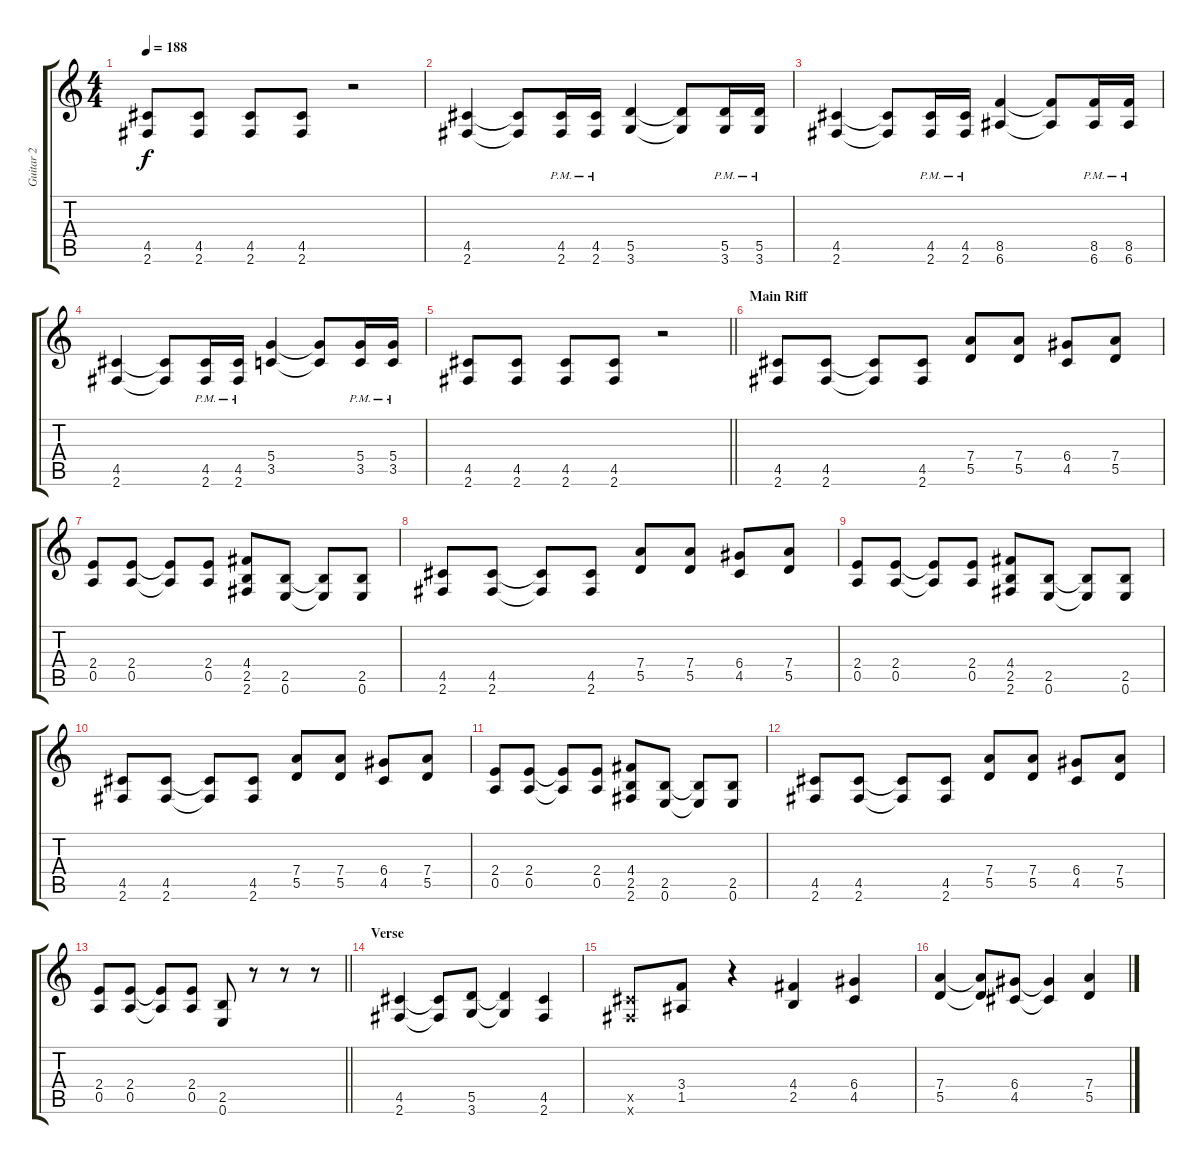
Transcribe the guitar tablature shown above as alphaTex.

\track ("Guitar 2" "Guitar 2") {instrument overdrivenguitar}
\staff {score tabs}
\tuning (E4 B3 G3 D3 A2 E2) {hide}
\ts (4 4)
\tempo 188
\clef g2
\ks c
(4.5 2.6).8{dy f} (4.5 2.6).8 (4.5 2.6).8 (4.5 2.6).8 r.2 |
(4.5 2.6).4 (4.5{t} 2.6{t}).8 (4.5{pm} 2.6{pm}).16 (4.5{pm} 2.6{pm}).16 (5.5 3.6).4 (5.5{t} 3.6{t}).8 (5.5{pm} 3.6{pm}).16 (5.5{pm} 3.6{pm}).16 |
(4.5 2.6).4 (4.5{t} 2.6{t}).8 (4.5{pm} 2.6{pm}).16 (4.5{pm} 2.6{pm}).16 (8.5 6.6).4 (8.5{t} 6.6{t}).8 (8.5{pm} 6.6{pm}).16 (8.5{pm} 6.6{pm}).16 |
(4.5 2.6).4 (4.5{t} 2.6{t}).8 (4.5{pm} 2.6{pm}).16 (4.5{pm} 2.6{pm}).16 (5.4 3.5).4 (5.4{t} 3.5{t}).8 (5.4{pm} 3.5{pm}).16 (5.4{pm} 3.5{pm}).16 |
\barLineRight lightlight
(4.5 2.6).8 (4.5 2.6).8 (4.5 2.6).8 (4.5 2.6).8 r.2 |
\section ("" "Main Riff")
(4.5 2.6).8 (4.5 2.6).8 (4.5{t} 2.6{t}).8 (4.5 2.6).8 (7.4 5.5).8 (7.4 5.5).8 (6.4 4.5).8 (7.4 5.5).8 |
(2.4 0.5).8 (2.4 0.5).8 (2.4{t} 0.5{t}).8 (2.4 0.5).8 (4.4 2.5 2.6).8 (2.5 0.6).8 (2.5{t} 0.6{t}).8 (2.5 0.6).8 |
(4.5 2.6).8 (4.5 2.6).8 (4.5{t} 2.6{t}).8 (4.5 2.6).8 (7.4 5.5).8 (7.4 5.5).8 (6.4 4.5).8 (7.4 5.5).8 |
(2.4 0.5).8 (2.4 0.5).8 (2.4{t} 0.5{t}).8 (2.4 0.5).8 (4.4 2.5 2.6).8 (2.5 0.6).8 (2.5{t} 0.6{t}).8 (2.5 0.6).8 |
(4.5 2.6).8 (4.5 2.6).8 (4.5{t} 2.6{t}).8 (4.5 2.6).8 (7.4 5.5).8 (7.4 5.5).8 (6.4 4.5).8 (7.4 5.5).8 |
(2.4 0.5).8 (2.4 0.5).8 (2.4{t} 0.5{t}).8 (2.4 0.5).8 (4.4 2.5 2.6).8 (2.5 0.6).8 (2.5{t} 0.6{t}).8 (2.5 0.6).8 |
(4.5 2.6).8 (4.5 2.6).8 (4.5{t} 2.6{t}).8 (4.5 2.6).8 (7.4 5.5).8 (7.4 5.5).8 (6.4 4.5).8 (7.4 5.5).8 |
\barLineRight lightlight
(2.4 0.5).8 (2.4 0.5).8 (2.4{t} 0.5{t}).8 (2.4 0.5).8 (2.5 0.6).8 r.8 r.8 r.8 |
\section ("" "Verse")
(4.5 2.6).4 (4.5{t} 2.6{t}).8 (5.5 3.6).8 (5.5{t} 3.6{t}).4 (4.5 2.6).4 |
(4.5{x} 2.6{x}).8 (3.4 1.5).8 r.4 (4.4 2.5).4 (6.4 4.5).4 |
(7.4 5.5).4 (7.4{t} 5.5{t}).8 (6.4 4.5).8 (6.4{t} 4.5{t}).4 (7.4 5.5).4
